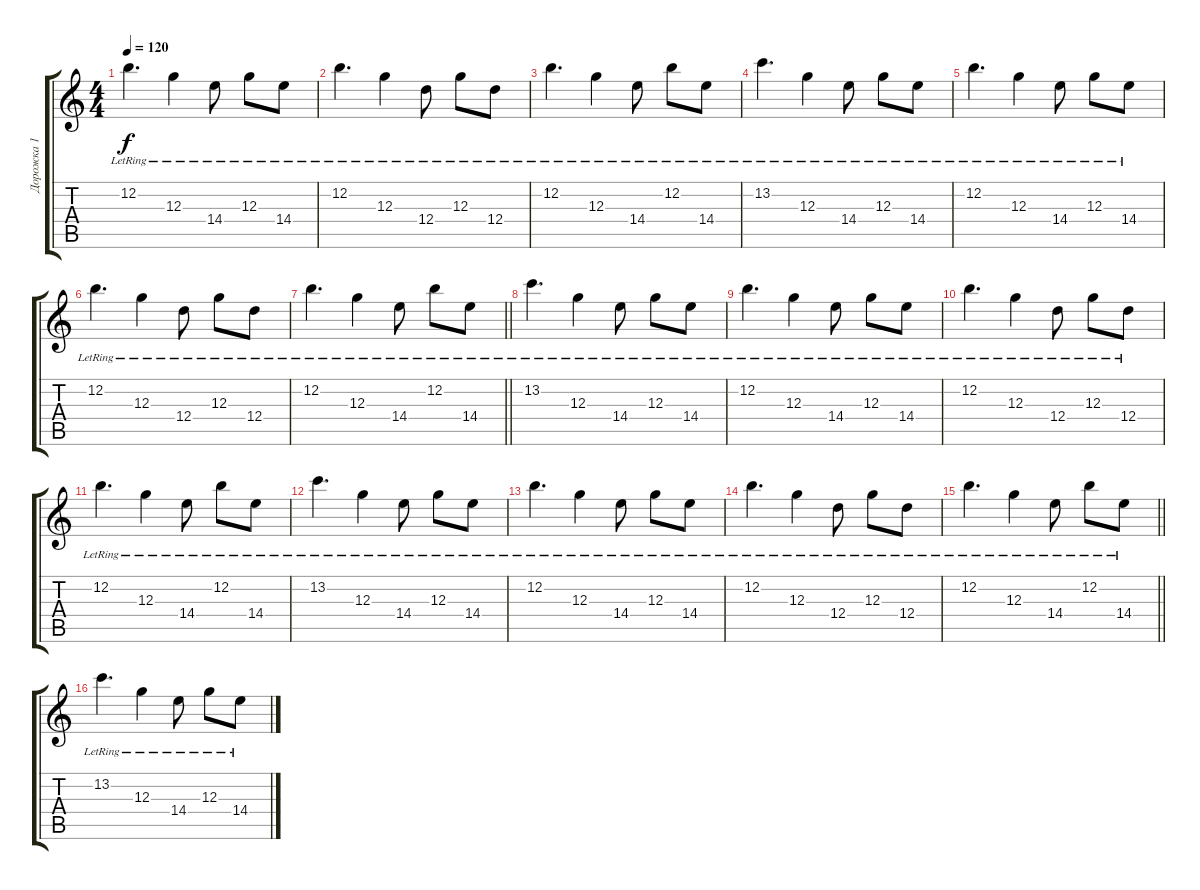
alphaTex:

\track ("Дорожка 1" "Дорожка 1") {instrument electricguitarjazz}
\staff {score tabs}
\tuning (E4 B3 G3 D3 A2 E2) {hide}
\ts (4 4)
\tempo 120
\clef g2
\ks c
12.2{lr}.4{d dy f} 12.3{lr}.4 14.4{lr}.8 12.3{lr}.8 14.4{lr}.8 |
12.2{lr}.4{d} 12.3{lr}.4 12.4{lr}.8 12.3{lr}.8 12.4{lr}.8 |
12.2{lr}.4{d} 12.3{lr}.4 14.4{lr}.8 12.2{lr}.8 14.4{lr}.8 |
13.2{lr}.4{d} 12.3{lr}.4 14.4{lr}.8 12.3{lr}.8 14.4{lr}.8 |
12.2{lr}.4{d} 12.3{lr}.4 14.4{lr}.8 12.3{lr}.8 14.4{lr}.8 |
12.2{lr}.4{d} 12.3{lr}.4 12.4{lr}.8 12.3{lr}.8 12.4{lr}.8 |
\barLineRight lightlight
12.2{lr}.4{d} 12.3{lr}.4 14.4{lr}.8 12.2{lr}.8 14.4{lr}.8 |
13.2{lr}.4{d} 12.3{lr}.4 14.4{lr}.8 12.3{lr}.8 14.4{lr}.8 |
12.2{lr}.4{d} 12.3{lr}.4 14.4{lr}.8 12.3{lr}.8 14.4{lr}.8 |
12.2{lr}.4{d} 12.3{lr}.4 12.4{lr}.8 12.3{lr}.8 12.4{lr}.8 |
12.2{lr}.4{d} 12.3{lr}.4 14.4{lr}.8 12.2{lr}.8 14.4{lr}.8 |
13.2{lr}.4{d} 12.3{lr}.4 14.4{lr}.8 12.3{lr}.8 14.4{lr}.8 |
12.2{lr}.4{d} 12.3{lr}.4 14.4{lr}.8 12.3{lr}.8 14.4{lr}.8 |
12.2{lr}.4{d} 12.3{lr}.4 12.4{lr}.8 12.3{lr}.8 12.4{lr}.8 |
\barLineRight lightlight
12.2{lr}.4{d} 12.3{lr}.4 14.4{lr}.8 12.2{lr}.8 14.4{lr}.8 |
13.2{lr}.4{d} 12.3{lr}.4 14.4{lr}.8 12.3{lr}.8 14.4{lr}.8
